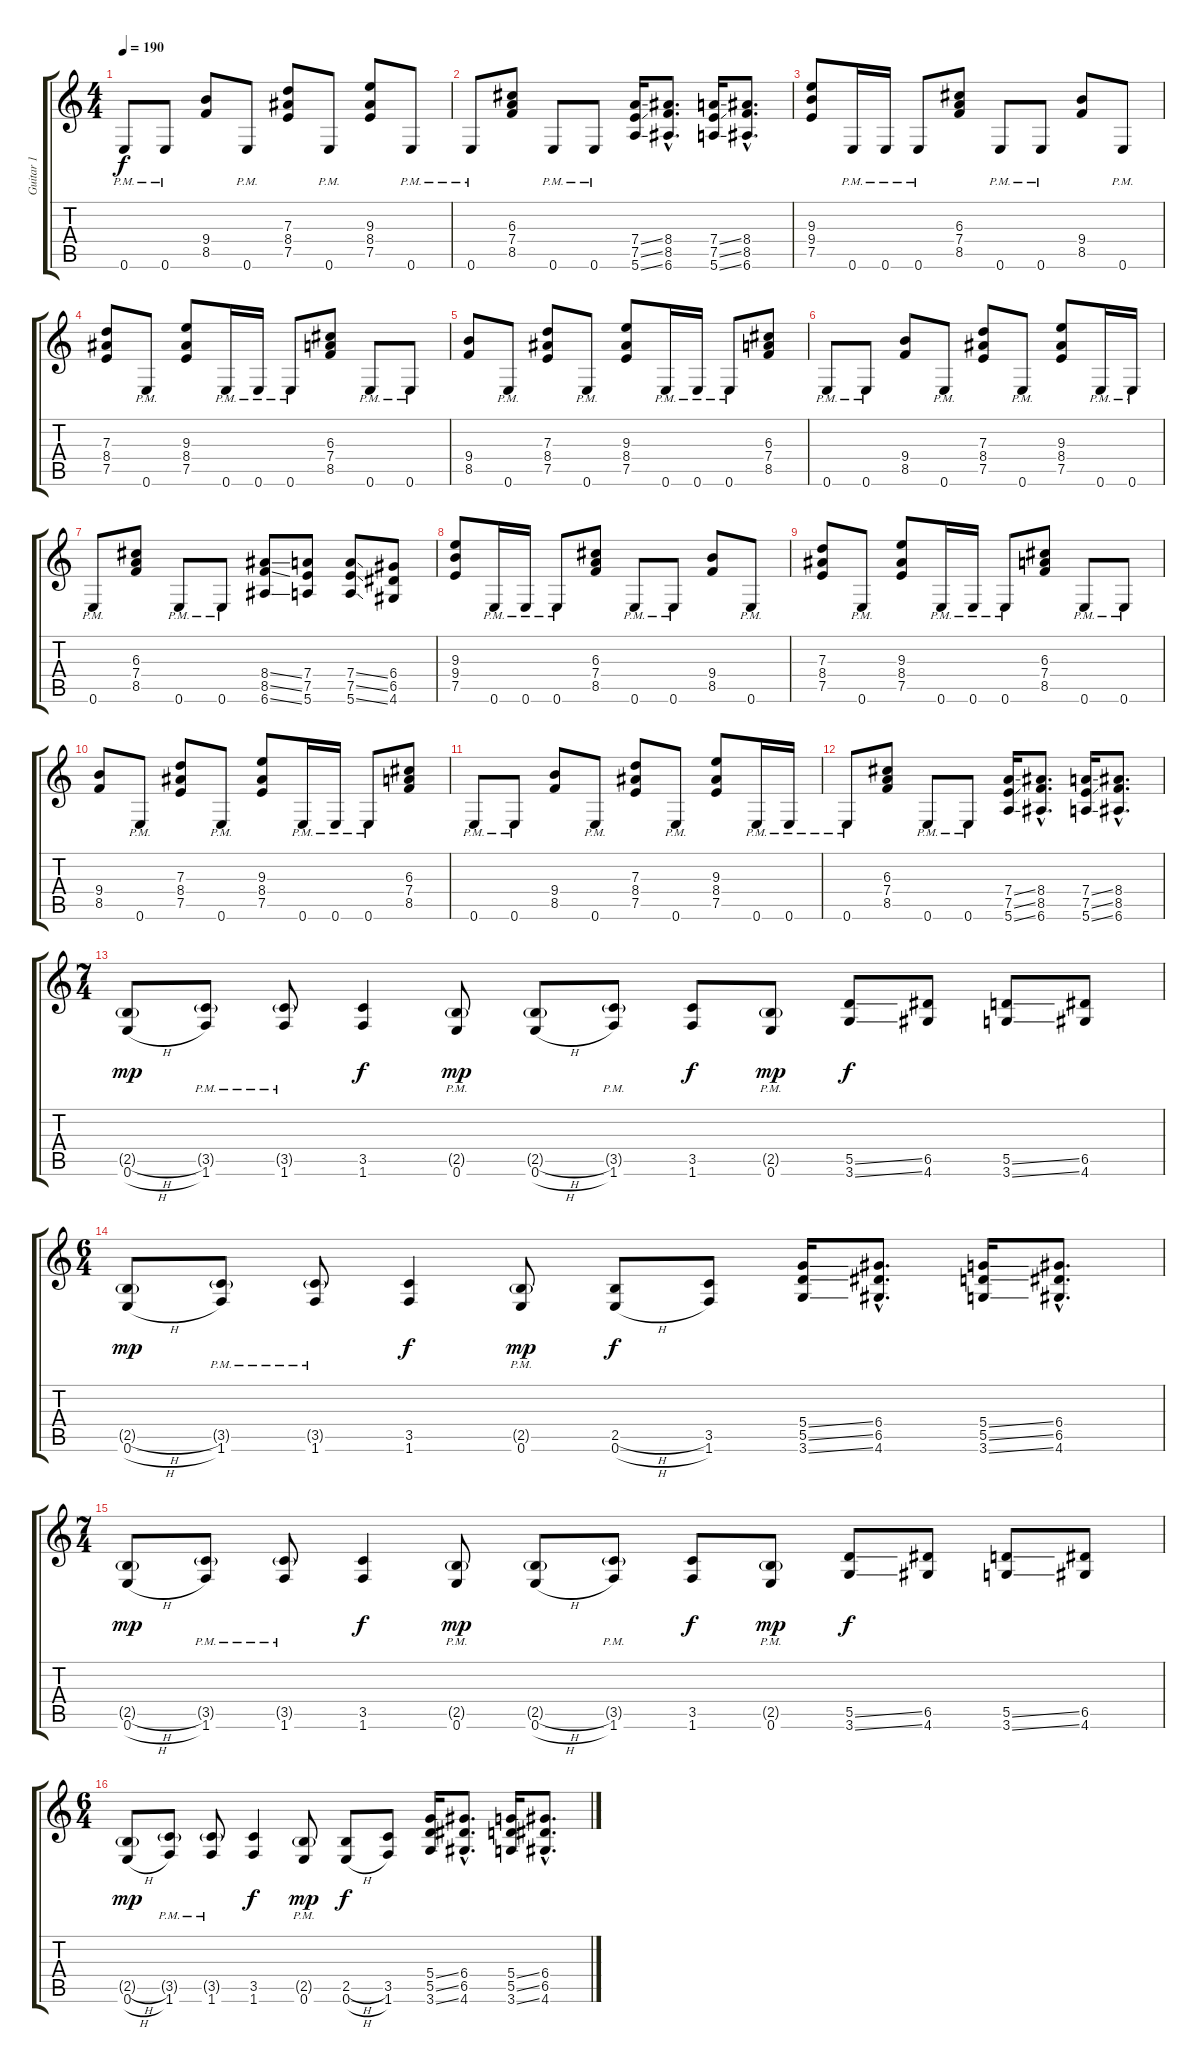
\track ("Guitar 1" "Guitar 1") {instrument overdrivenguitar}
\staff {score tabs}
\tuning (E4 B3 G3 D3 A2 E2) {hide}
\ts (4 4)
\tempo 190
\clef g2
\ks c
0.6{pm}.8{dy f} 0.6{pm}.8 (9.4 8.5).8 0.6{pm}.8 (7.3 8.4 7.5).8 0.6{pm}.8 (9.3 8.4 7.5).8 0.6{pm}.8 |
0.6{pm}.8 (6.3 7.4 8.5).8 0.6{pm}.8 0.6{pm}.8 (7.4{ss} 7.5{ss} 5.6{ss}).16 (8.4{hac} 8.5{hac} 6.6{hac}).8{d} (7.4{ss} 7.5{ss} 5.6{ss}).16 (8.4{hac} 8.5{hac} 6.6{hac}).8{d} |
(9.3 9.4 7.5).8 0.6{pm}.16 0.6{pm}.16 0.6{pm}.8 (6.3 7.4 8.5).8 0.6{pm}.8 0.6{pm}.8 (9.4 8.5).8 0.6{pm}.8 |
(7.3 8.4 7.5).8 0.6{pm}.8 (9.3 8.4 7.5).8 0.6{pm}.16 0.6{pm}.16 0.6{pm}.8 (6.3 7.4 8.5).8 0.6{pm}.8 0.6{pm}.8 |
(9.4 8.5).8 0.6{pm}.8 (7.3 8.4 7.5).8 0.6{pm}.8 (9.3 8.4 7.5).8 0.6{pm}.16 0.6{pm}.16 0.6{pm}.8 (6.3 7.4 8.5).8 |
0.6{pm}.8 0.6{pm}.8 (9.4 8.5).8 0.6{pm}.8 (7.3 8.4 7.5).8 0.6{pm}.8 (9.3 8.4 7.5).8 0.6{pm}.16 0.6{pm}.16 |
0.6{pm}.8 (6.3 7.4 8.5).8 0.6{pm}.8 0.6{pm}.8 (8.4{ss} 8.5{ss} 6.6{ss}).8 (7.4 7.5 5.6).8 (7.4{ss} 7.5{ss} 5.6{ss}).8 (6.4 6.5 4.6).8 |
(9.3 9.4 7.5).8 0.6{pm}.16 0.6{pm}.16 0.6{pm}.8 (6.3 7.4 8.5).8 0.6{pm}.8 0.6{pm}.8 (9.4 8.5).8 0.6{pm}.8 |
(7.3 8.4 7.5).8 0.6{pm}.8 (9.3 8.4 7.5).8 0.6{pm}.16 0.6{pm}.16 0.6{pm}.8 (6.3 7.4 8.5).8 0.6{pm}.8 0.6{pm}.8 |
(9.4 8.5).8 0.6{pm}.8 (7.3 8.4 7.5).8 0.6{pm}.8 (9.3 8.4 7.5).8 0.6{pm}.16 0.6{pm}.16 0.6{pm}.8 (6.3 7.4 8.5).8 |
0.6{pm}.8 0.6{pm}.8 (9.4 8.5).8 0.6{pm}.8 (7.3 8.4 7.5).8 0.6{pm}.8 (9.3 8.4 7.5).8 0.6{pm}.16 0.6{pm}.16 |
0.6{pm}.8 (6.3 7.4 8.5).8 0.6{pm}.8 0.6{pm}.8 (7.4{ss} 7.5{ss} 5.6{ss}).16 (8.4{hac} 8.5{hac} 6.6{hac}).8{d} (7.4{ss} 7.5{ss} 5.6{ss}).16 (8.4{hac} 8.5{hac} 6.6{hac}).8{d} |
\ts (7 4)
(2.5{h g} 0.6{h}).8{dy mp} (3.5{g pm} 1.6).8 (3.5{g pm} 1.6).8 (3.5 1.6).4{dy f} (2.5{g pm} 0.6).8{dy mp} (2.5{h g} 0.6{h}).8 (3.5{g pm} 1.6).8 (3.5 1.6).8{dy f} (2.5{g pm} 0.6).8{dy mp} (5.5{ss} 3.6{ss}).8{dy f} (6.5 4.6).8 (5.5{ss} 3.6{ss}).8 (6.5 4.6).8 |
\ts (6 4)
(2.5{h g} 0.6{h}).8{dy mp} (3.5{g pm} 1.6).8 (3.5{g pm} 1.6).8 (3.5 1.6).4{dy f} (2.5{g pm} 0.6).8{dy mp} (2.5{h} 0.6{h}).8{dy f} (3.5 1.6).8 (5.4{ss} 5.5{ss} 3.6{ss}).16 (6.4{hac} 6.5{hac} 4.6{hac}).8{d} (5.4{ss} 5.5{ss} 3.6{ss}).16 (6.4{hac} 6.5{hac} 4.6{hac}).8{d} |
\ts (7 4)
(2.5{h g} 0.6{h}).8{dy mp} (3.5{g pm} 1.6).8 (3.5{g pm} 1.6).8 (3.5 1.6).4{dy f} (2.5{g pm} 0.6).8{dy mp} (2.5{h g} 0.6{h}).8 (3.5{g pm} 1.6).8 (3.5 1.6).8{dy f} (2.5{g pm} 0.6).8{dy mp} (5.5{ss} 3.6{ss}).8{dy f} (6.5 4.6).8 (5.5{ss} 3.6{ss}).8 (6.5 4.6).8 |
\ts (6 4)
(2.5{h g} 0.6{h}).8{dy mp} (3.5{g pm} 1.6).8 (3.5{g pm} 1.6).8 (3.5 1.6).4{dy f} (2.5{g pm} 0.6).8{dy mp} (2.5{h} 0.6{h}).8{dy f} (3.5 1.6).8 (5.4{ss} 5.5{ss} 3.6{ss}).16 (6.4{hac} 6.5{hac} 4.6{hac}).8{d} (5.4{ss} 5.5{ss} 3.6{ss}).16 (6.4{hac} 6.5{hac} 4.6{hac}).8{d}
